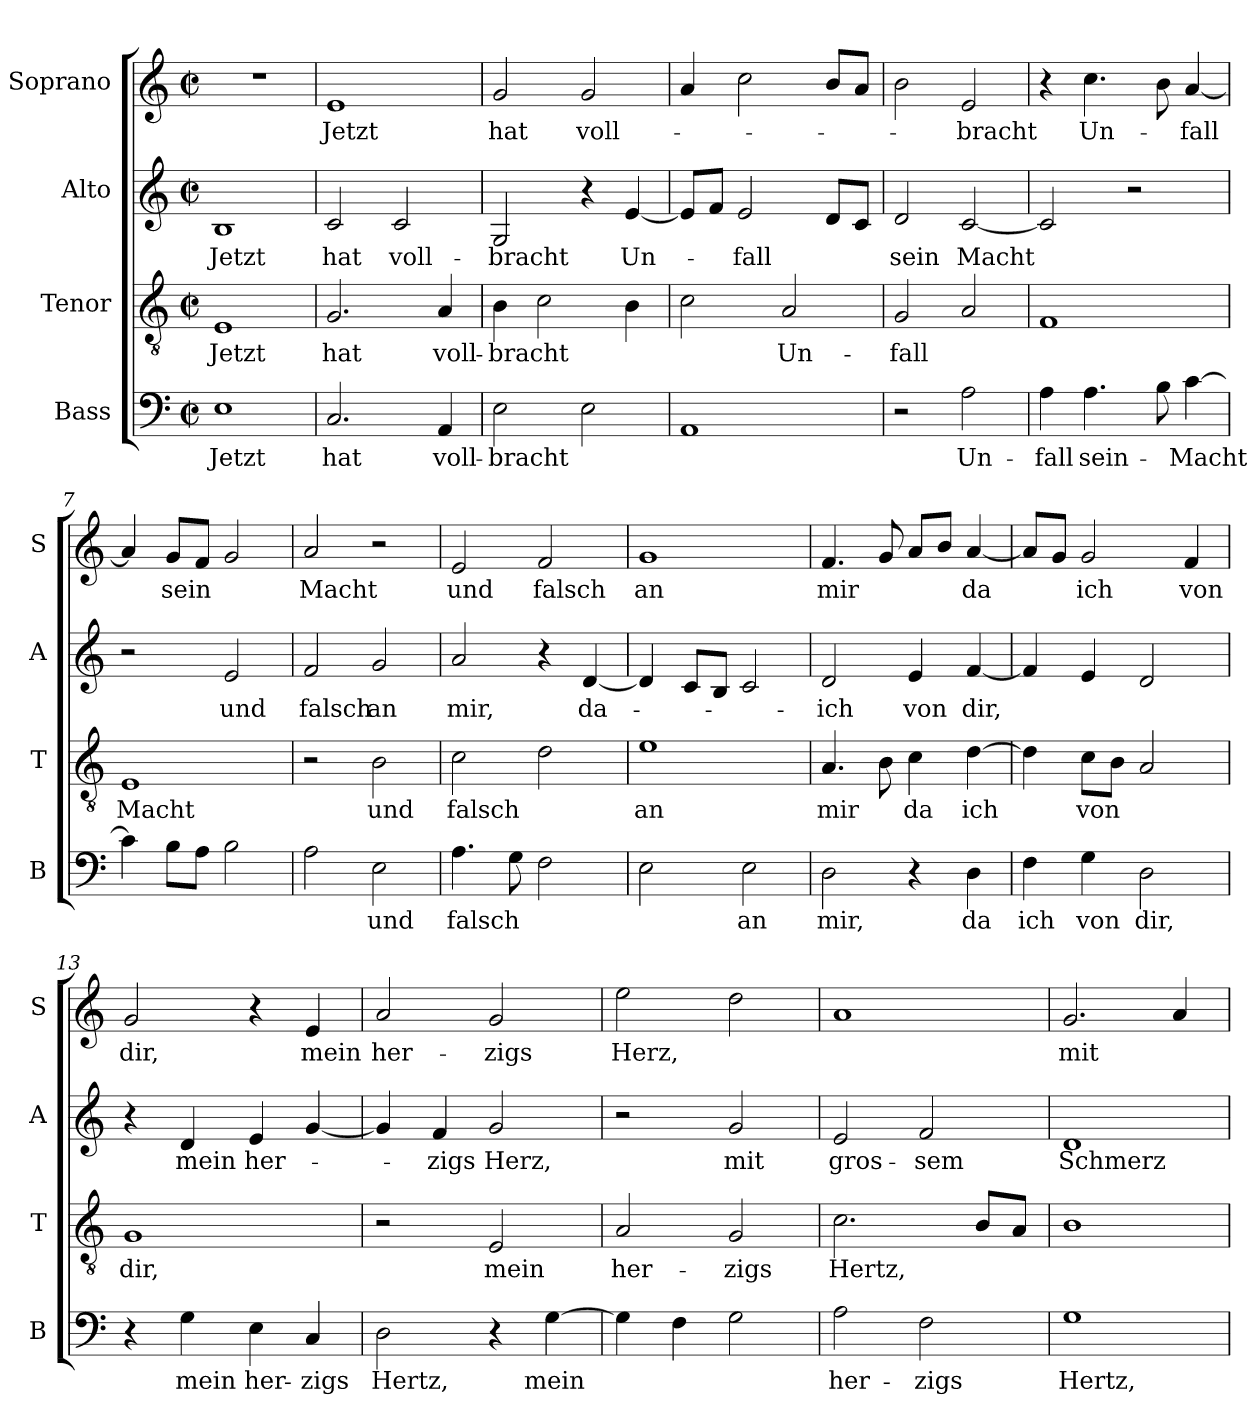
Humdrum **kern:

**kern	**text	**kern	**text	**kern	**text	**kern	**text
*part4	*part4	*part3	*part3	*part2	*part2	*part1	*part1
*staff4	*staff4	*staff3	*staff3	*staff2	*staff2	*staff1	*staff1
*I"Bass	*	*I"Tenor	*	*I"Alto	*	*I"Soprano	*
*I'B	*	*I'T	*	*I'A	*	*I'S	*
*clefF4	*	*clefGv2	*	*clefG2	*	*clefG2	*
*k[]	*	*k[]	*	*k[]	*	*k[]	*
*C:	*	*C:	*	*C:	*	*C:	*
*M2/2	*	*M2/2	*	*M2/2	*	*M2/2	*
*met(c|)	*	*met(c|)	*	*met(c|)	*	*met(c|)	*
=1	=1	=1	=1	=1	=1	=1	=1
!	!LO:LY:b	!	!LO:LY:b	!	!LO:LY:b	!	!
1E	Jetzt	1E	Jetzt	1B	Jetzt	1r	.
=2	=2	=2	=2	=2	=2	=2	=2
!	!LO:LY:b	!	!LO:LY:b	!	!LO:LY:b	!	!LO:LY:b
2.C/	hat	2.G/	hat	2c/	hat	1e	Jetzt
!	!	!	!	!	!LO:LY:b	!	!
.	.	.	.	2c/	voll-	.	.
!	!LO:LY:b	!	!LO:LY:b	!	!	!	!
4AA/	voll-	4A/	voll-	.	.	.	.
=3	=3	=3	=3	=3	=3	=3	=3
!	!LO:LY:b	!	!LO:LY:b	!	!LO:LY:b	!	!LO:LY:b
2E\	-bracht	4B\	-bracht	2G/	-bracht	2g/	hat
.	.	2c\	.	.	.	.	.
!	!	!	!	!	!	!	!LO:LY:b
2E\	.	.	.	4r	.	2g/	voll-
!	!	!	!	!	!LO:LY:b	!	!
.	.	4B\	.	[4e/	Un-	.	.
=4	=4	=4	=4	=4	=4	=4	=4
1AA	.	2c\	.	8e/L]	.	4a/	.
.	.	.	.	8f/J	.	.	.
!	!	!	!	!	!LO:LY:b	!	!
.	.	.	.	2e/	-fall	2cc\	.
!	!	!	!LO:LY:b	!	!	!	!
.	.	2A/	Un-	.	.	.	.
.	.	.	.	8d/L	.	8b/L	.
.	.	.	.	8c/J	.	8a/J	.
=5	=5	=5	=5	=5	=5	=5	=5
!	!	!	!LO:LY:b	!	!LO:LY:b	!	!
2r	.	2G/	-fall	2d/	sein	2b\	.
!	!LO:LY:b	!	!	!	!LO:LY:b	!	!LO:LY:b
2A\	Un-	2A/	.	[2c/	Macht	2e/	-bracht
!!LO:LB:g=z
=6	=6	=6	=6	=6	=6	=6	=6
!	!LO:LY:b	!	!	!	!	!	!
4A\	-fall	1F	.	2c/]	.	4r	.
!	!LO:LY:b	!	!	!	!	!	!LO:LY:b
4.A\	sein-	.	.	.	.	4.cc\	Un-
.	.	.	.	2r	.	.	.
8B\	.	.	.	.	.	8b\	.
!	!LO:LY:b	!	!	!	!	!	!LO:LY:b
[4c\	-Macht	.	.	.	.	[4a/	-fall
=7	=7	=7	=7	=7	=7	=7	=7
!	!	!	!LO:LY:b	!	!	!	!
4c\]	.	1E	Macht	2r	.	4a/]	.
!	!	!	!	!	!	!	!LO:LY:b
8B\L	.	.	.	.	.	8g/L	sein
8A\J	.	.	.	.	.	8f/J	.
!	!	!	!	!	!LO:LY:b	!	!
2B\	.	.	.	2e/	und	2g/	.
=8	=8	=8	=8	=8	=8	=8	=8
!	!	!	!	!	!LO:LY:b	!	!LO:LY:b
2A\	.	2r	.	2f/	falsch	2a/	Macht
!	!LO:LY:b	!	!LO:LY:b	!	!LO:LY:b	!	!
2E\	und	2B\	und	2g/	an	2r	.
=9	=9	=9	=9	=9	=9	=9	=9
!	!LO:LY:b	!	!LO:LY:b	!	!LO:LY:b	!	!LO:LY:b
4.A\	falsch	2c\	falsch	2a/	mir,	2e/	und
8G\	.	.	.	.	.	.	.
!	!	!	!	!	!	!	!LO:LY:b
2F\	.	2d\	.	4r	.	2f/	falsch
!	!	!	!	!	!LO:LY:b	!	!
.	.	.	.	[4d/	da-	.	.
=10	=10	=10	=10	=10	=10	=10	=10
!	!	!	!LO:LY:b	!	!	!	!LO:LY:b
2E\	.	1e	an	4d/]	.	1g	an
.	.	.	.	8c/L	.	.	.
.	.	.	.	8B/J	.	.	.
!	!LO:LY:b	!	!	!	!	!	!
2E\	an	.	.	2c/	.	.	.
!!LO:PB:g=z
=11	=11	=11	=11	=11	=11	=11	=11
!	!LO:LY:b	!	!LO:LY:b	!	!LO:LY:b	!	!LO:LY:b
2D\	mir,	4.A/	mir	2d/	-ich	4.f/	mir
.	.	8B\	.	.	.	8g/	.
!	!	!	!LO:LY:b	!	!LO:LY:b	!	!
4r	.	4c\	da	4e/	von	8a/L	.
.	.	.	.	.	.	8b/J	.
!	!LO:LY:b	!	!LO:LY:b	!	!LO:LY:b	!	!LO:LY:b
4D\	da	[4d\	ich	[4f/	dir,	[4a/	da
=12	=12	=12	=12	=12	=12	=12	=12
!	!LO:LY:b	!	!	!	!	!	!
4F\	ich	4d\]	.	4f/]	.	8a/L]	.
.	.	.	.	.	.	8g/J	.
!	!LO:LY:b	!	!LO:LY:b	!	!	!	!LO:LY:b
4G\	von	8c\L	von	4e/	.	2g/	ich
.	.	8B\J	.	.	.	.	.
!	!LO:LY:b	!	!	!	!	!	!
2D\	dir,	2A/	.	2d/	.	.	.
!	!	!	!	!	!	!	!LO:LY:b
.	.	.	.	.	.	4f/	von
=13	=13	=13	=13	=13	=13	=13	=13
!	!	!	!LO:LY:b	!	!	!	!LO:LY:b
4r	.	1G	dir,	4r	.	2g/	dir,
!	!LO:LY:b	!	!	!	!LO:LY:b	!	!
4G\	mein	.	.	4d/	mein	.	.
!	!LO:LY:b	!	!	!	!LO:LY:b	!	!
4E\	her-	.	.	4e/	her-	4r	.
!	!LO:LY:b	!	!	!	!	!	!LO:LY:b
4C/	-zigs	.	.	[4g/	.	4e/	mein
=14	=14	=14	=14	=14	=14	=14	=14
!	!LO:LY:b	!	!	!	!	!	!LO:LY:b
2D\	Hertz,	2r	.	4g/]	.	2a/	her-
!	!	!	!	!	!LO:LY:b	!	!
.	.	.	.	4f/	-zigs	.	.
!	!	!	!LO:LY:b	!	!LO:LY:b	!	!LO:LY:b
4r	.	2E/	mein	2g/	Herz,	2g/	-zigs
!	!LO:LY:b	!	!	!	!	!	!
[4G\	mein	.	.	.	.	.	.
=15	=15	=15	=15	=15	=15	=15	=15
!	!	!	!LO:LY:b	!	!	!	!LO:LY:b
4G\]	.	2A/	her-	2r	.	2ee\	Herz,
4F\	.	.	.	.	.	.	.
!	!	!	!LO:LY:b	!	!LO:LY:b	!	!
2G\	.	2G/	-zigs	2g/	mit	2dd\	.
!!LO:LB:g=z
=16	=16	=16	=16	=16	=16	=16	=16
!	!LO:LY:b	!	!LO:LY:b	!	!LO:LY:b	!	!
2A\	her-	2.c\	Hertz,	2e/	gros-	1a	.
!	!LO:LY:b	!	!	!	!LO:LY:b	!	!
2F\	-zigs	.	.	2f/	-sem	.	.
.	.	8B/L	.	.	.	.	.
.	.	8A/J	.	.	.	.	.
=17	=17	=17	=17	=17	=17	=17	=17
!	!LO:LY:b	!	!	!	!LO:LY:b	!	!LO:LY:b
1G	Hertz,	1B	.	1d	Schmerz	2.g/	mit
.	.	.	.	.	.	4a/	.
=	=	=	=	=	=	=	=
*-	*-	*-	*-	*-	*-	*-	*-
